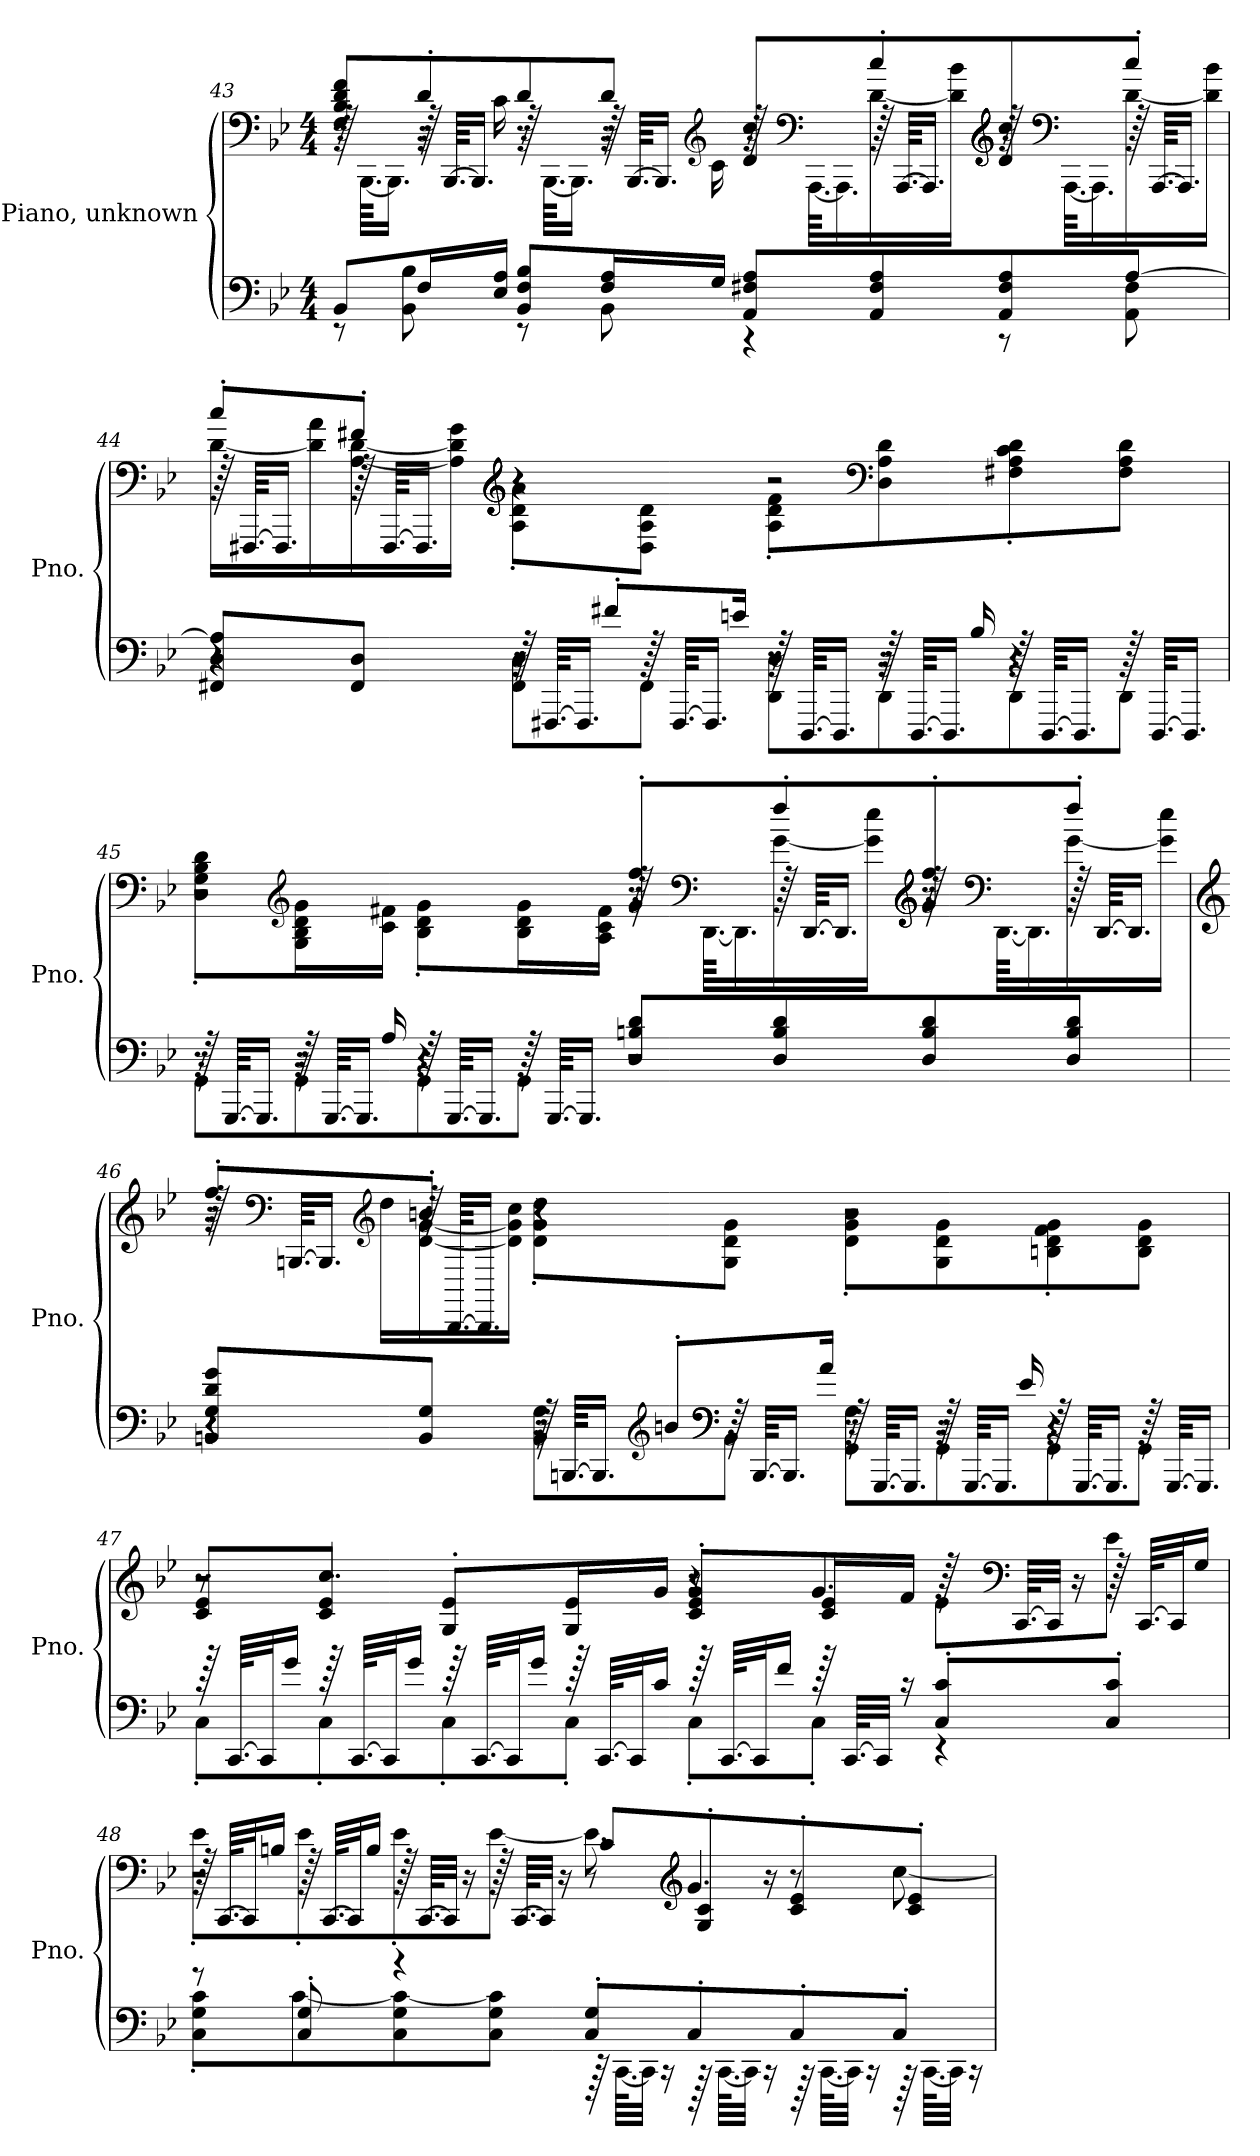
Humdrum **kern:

**kern	**kern
*part1	*part1
*staff2	*staff1
*I"Piano, unknown	*
*I'Pno.	*
!!LO:LB:g=z
*clefF4	*clefF4
*k[b-e-]	*k[b-e-]
*M4/4	*M4/4
=43	=43
*^	*^
*	*	*	*^
8BB-/L	8r	8F/ 8B-/ 8d/ 8f/L	128r	8r
.	.	.	[64.BBB-\KKLL	.
.	.	.	16.BBB-\JJ]	.
16F/L	8BB-\ 8B-\	8d'/	16r	128r
.	.	.	.	[64.BBB-/KKLL
.	.	.	.	16.BBB-/JJ]
16E-/ 16A/JJ	.	.	16c\	.
8BB-/ 8F/ 8B-/L	8r	8d/	128r	8r
.	.	.	[64.BBB-\KKLL	.
.	.	.	16.BBB-\JJ]	.
16F/ 16A/L	8BB-\	8d/J	16r	128r
.	.	.	.	[64.BBB-/KKLL
.	.	.	.	16.BBB-/JJ]
*	*	*clefG2	*	*
16G/JJ	.	.	16c\	.
8AA/ 8F#X/ 8A/L	4r	8d/ 8cc/L	128r	8r
*	*	*clefF4	*	*
.	.	.	[64.AAA\KKLL	.
.	.	.	16.AAA\]	.
8AA/ 8F#/ 8A/	.	8cc'/	[16d\	128r
.	.	.	.	[64.AAA/KKLL
.	.	.	.	16.AAA/JJ]
.	.	.	16d\] 16b-\JJ	.
*	*	*clefG2	*	*
8AA/ 8F#/ 8A/	8r	8d/ 8cc/	128r	8r
*	*	*clefF4	*	*
.	.	.	[64.AAA\KKLL	.
.	.	.	16.AAA\]	.
[8A/J	8AA\ 8F#\	8cc'/J	[16d\	128r
.	.	.	.	[64.AAA/KKLL
.	.	.	.	16.AAA/JJ]
.	.	.	16d\] 16b-\JJ	.
!!LO:LB:g=z	!!	!!
=44	=44	=44	=44	=44
*	*^	*	*	*
8FF#X/ 8D/ 8A/]L	4r	4r	8cc'/L	[16d\LL	128r
.	.	.	.	.	[64.FFF#X/KKLL
.	.	.	.	.	16.FFF#/JJ]
.	.	.	.	16d\] 16a\	.
8FF#/ 8D/J	.	.	8f#X'/J	[16A\ [16d\	128r
.	.	.	.	.	[64.FFF#/KKLL
.	.	.	.	.	16.FFF#/JJ]
.	.	.	.	16A\] 16d\] 16g\JJ	.
*	*	*	*clefG2	*	*
16r	8FF#\ 8D\L	128r	4r	8A\' 8d\' 8a\'L	4r
.	.	[64.FFF#X/KKLL	.	.	.
.	.	16.FFF#/JJ]	.	.	.
8f#X'/L	.	.	.	.	.
.	8FF#\J	128r	.	8D\ 8A\ 8d\J	.
.	.	[64.FFF#/KKLL	.	.	.
.	.	16.FFF#/JJ]	.	.	.
16en/Jk	.	.	.	.	.
128r	8DD\ 8D\L	8r	2r	8A\' 8d\' 8f#\'L	2r
[64.DDD/KKLL	.	.	.	.	.
16.DDD/JJ]	.	.	.	.	.
*	*	*	*clefF4	*	*
16r	8DD\	128r	.	8D\ 8A\ 8d\	.
.	.	[64.DDD/KKLL	.	.	.
.	.	16.DDD/JJ]	.	.	.
16B-/	.	.	.	.	.
128r	8DD\	4r	.	8F#X\' 8A\' 8c\' 8d\'	.
[64.DDD/KKLL	.	.	.	.	.
16.DDD/JJ]	.	.	.	.	.
128r	8DD\J	.	.	8F#\ 8A\ 8d\J	.
[64.DDD/KKLL	.	.	.	.	.
16.DDD/JJ]	.	.	.	.	.
!!LO:LB:g=z	!!	!!
=45	=45	=45	=45	=45	=45
128r	8GG\L	8r	2r	8D\' 8G\' 8B-\' 8d\'L	2r
[64.GGG/KKLL	.	.	.	.	.
16.GGG/JJ]	.	.	.	.	.
*	*	*	*clefG2	*	*
16r	8GG\	128r	.	16G\ 16B-\ 16d\ 16g\L	.
.	.	[64.GGG/KKLL	.	.	.
.	.	16.GGG/JJ]	.	.	.
16A/	.	.	.	16c\ 16f#X\JJ	.
128r	8GG\	4r	.	8B-\' 8d\' 8g\'L	.
[64.GGG/KKLL	.	.	.	.	.
16.GGG/JJ]	.	.	.	.	.
128r	8GG\J	.	.	16B-\ 16d\ 16g\L	.
[64.GGG/KKLL	.	.	.	.	.
16.GGG/JJ]	.	.	.	.	.
.	.	.	.	16A\ 16c\ 16f#\JJ	.
8D/ 8Bn/ 8d/L	2r	2r	8g/' 8ff/'L	128r	8r
*	*	*	*clefF4	*	*
.	.	.	.	[64.DD\KKLL	.
.	.	.	.	16.DD\]	.
8D/ 8B/ 8d/	.	.	8ff'/	[16g\	128r
.	.	.	.	.	[64.DD/KKLL
.	.	.	.	.	16.DD/JJ]
.	.	.	.	16g\] 16ee-\JJ	.
*	*	*	*clefG2	*	*
8D/ 8B/ 8d/	.	.	8g/' 8ff/'	128r	8r
*	*	*	*clefF4	*	*
.	.	.	.	[64.DD\KKLL	.
.	.	.	.	16.DD\]	.
8D/ 8B/ 8d/J	.	.	8ff'/J	[16g\	128r
.	.	.	.	.	[64.DD/KKLL
.	.	.	.	.	16.DD/JJ]
.	.	.	.	16g\] 16ee-\JJ	.
!!LO:LB:g=z	!!	!!
=46	=46	=46	=46	=46	=46
*	*	*	*clefG2	*	*
8BBn/ 8G/ 8d/ 8g/L	4r	4r	8ff'/L	16r	128r
*	*	*	*clefF4	*	*
.	.	.	.	.	[64.BBBn/KKLL
.	.	.	.	.	16.BBB/JJ]
*	*	*	*clefG2	*	*
.	.	.	.	16dd\LL	.
8BB/ 8G/J	.	.	8bn'/J	[16d\ [16g\	128r
.	.	.	.	.	[64.BBB/KKLL
.	.	.	.	.	16.BBB/JJ]
.	.	.	.	16d\] 16g\] 16cc\JJ	.
16r	8BB\ 8G\L	128r	4r	8d\' 8g\' 8dd\'L	4r
.	.	[64.BBBn/KKLL	.	.	.
.	.	16.BBB/JJ]	.	.	.
*clefG2	*	*	*	*	*
8bn'/L	.	.	.	.	.
*clefF4	*	*	*	*	*
.	8BB\J	128r	.	8G\ 8d\ 8g\J	.
.	.	[64.BBB/KKLL	.	.	.
.	.	16.BBB/JJ]	.	.	.
16a/Jk	.	.	.	.	.
128r	8GG\ 8G\L	8r	2r	8d\' 8g\' 8b\'L	2r
[64.GGG/KKLL	.	.	.	.	.
16.GGG/JJ]	.	.	.	.	.
16r	8GG\	128r	.	8G\ 8d\ 8g\	.
.	.	[64.GGG/KKLL	.	.	.
.	.	16.GGG/JJ]	.	.	.
16e-/	.	.	.	.	.
128r	8GG\	4r	.	8Bn\' 8d\' 8f\' 8g\'	.
[64.GGG/KKLL	.	.	.	.	.
16.GGG/JJ]	.	.	.	.	.
128r	8GG\J	.	.	8B\ 8d\ 8g\J	.
[64.GGG/KKLL	.	.	.	.	.
16.GGG/JJ]	.	.	.	.	.
*	*v	*v	*	*	*
!!LO:PB:g=z	!!	!!
=47	=47	=47	=47	=47
128r	8C'\L	8r	2r	8c/' 8e-/'L
[64.CC/KLLL	.	.	.	.
32CC/J]	.	.	.	.
16g/JJ	.	.	.	.
128r	8C'\	4.cc/	.	8c/' 8e-/'J
[64.CC/KLLL	.	.	.	.
32CC/J]	.	.	.	.
16g/JJ	.	.	.	.
128r	8C'\	.	.	8G/' 8e-/'L
[64.CC/KLLL	.	.	.	.
32CC/J]	.	.	.	.
16g/JJ	.	.	.	.
128r	8C'\J	.	.	16G/ 16e-/L
[64.CC/KLLL	.	.	.	.
32CC/J]	.	.	.	.
16c/JJ	.	.	.	16g/JJ
128r	8C'\L	8r	4r	8c/' 8e-/' 8g/'L
[64.CC/KLLL	.	.	.	.
32CC/J]	.	.	.	.
16f/JJ	.	.	.	.
128r	8C'\J	4.g/	.	16c/ 16e-/L
[64.CC/KLLL	.	.	.	.
32CC/JJJ]	.	.	.	.
16r	.	.	.	16f/JJ
8C/' 8c/'L	4r	.	8e-\L	128r
*	*	*clefF4	*	*
.	.	.	.	[64.CC/KLLL
.	.	.	.	32CC/JJJ]
.	.	.	.	16r
8C/' 8c/'J	.	.	8e-\J	128r
.	.	.	.	[64.CC/KLLL
.	.	.	.	32CC/J]
.	.	.	.	16G/JJ
!!LO:LB:g=z	!!	!!
=48	=48	=48	=48	=48
8r	8C\' 8G\' 8c\'L	2r	8e-'\L	128r
.	.	.	.	[64.CC/KLLL
.	.	.	.	32CC/J]
.	.	.	.	16Bn/JJ
8C/' 8G/'	[8c\	.	8e-'\	128r
.	.	.	.	[64.CC/KLLL
.	.	.	.	32CC/J]
.	.	.	.	16B/JJ
4r	8C\ 8G\ 8c\_	.	8e-'\	128r
.	.	.	.	[64.CC/KLLL
.	.	.	.	32CC/JJJ]
.	.	.	.	16r
.	8C\ 8G\ 8c\]J	.	[8e-\J	128r
.	.	.	.	[64.CC/KLLL
.	.	.	.	32CC/JJJ]
.	.	.	.	16r
8C/' 8G/'L	128r	8r	8.e-\]	8c/L
.	[64.CC\KLLL	.	.	.
.	32CC\JJJ]	.	.	.
.	16r	.	.	.
*	*	*clefG2	*	*
8C'/	128r	4.g/	.	8G/' 8c/'
.	[64.CC\KLLL	.	.	.
.	32CC\JJJ]	.	.	.
.	16r	.	16r	.
8C'/	128r	.	8r	8c/' 8e-/'
.	[64.CC\KLLL	.	.	.
.	32CC\JJJ]	.	.	.
.	16r	.	.	.
8C'/J	128r	.	[8cc\	8c/' 8e-/'J
.	[64.CC\KLLL	.	.	.
.	32CC\JJJ]	.	.	.
.	16r	.	.	.
*v	*v	*	*	*
*	*v	*v	*v
=	=
*-	*-
